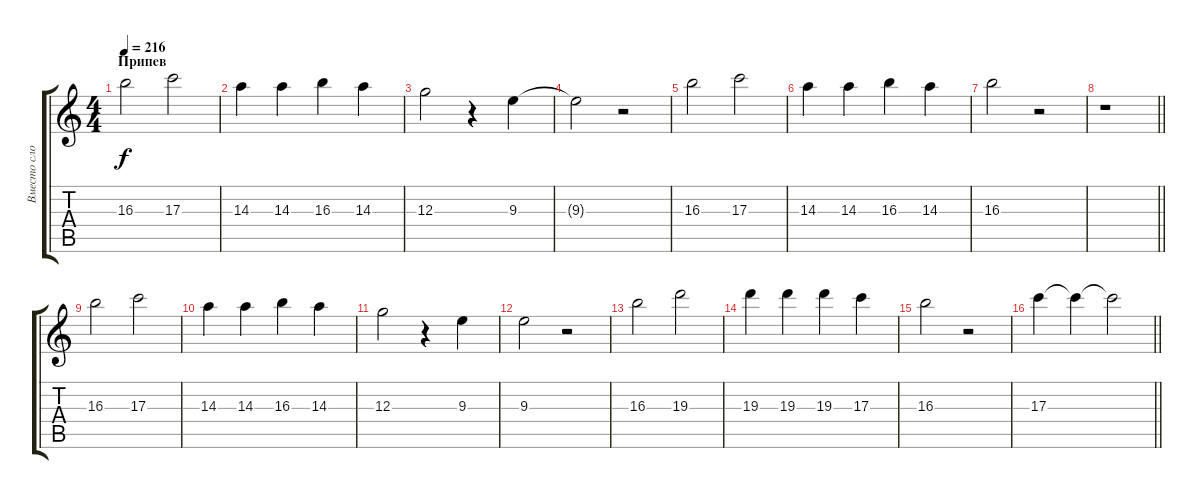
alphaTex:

\track ("Вместо слов" "Вместо сло") {instrument acousticguitarsteel}
\staff {score tabs}
\tuning (E4 B3 G3 D3 A2 E2) {hide}
\ts (4 4)
\section ("" "Припев")
\tempo 216
\clef g2
\ks c
16.3.2{dy f} 17.3.2 |
14.3.4 14.3.4 16.3.4 14.3.4 |
12.3.2 r.4 9.3.4 |
9.3{t}.2 r.2 |
16.3.2 17.3.2 |
14.3.4 14.3.4 16.3.4 14.3.4 |
16.3.2 r.2 |
\barLineRight lightlight
r.1 |
16.3.2 17.3.2 |
14.3.4 14.3.4 16.3.4 14.3.4 |
12.3.2 r.4 9.3.4 |
9.3.2 r.2 |
16.3.2 19.3.2 |
19.3.4 19.3.4 19.3.4 17.3.4 |
16.3.2 r.2 |
\barLineRight lightlight
17.3.4 17.3{t}.4 17.3{t}.2
